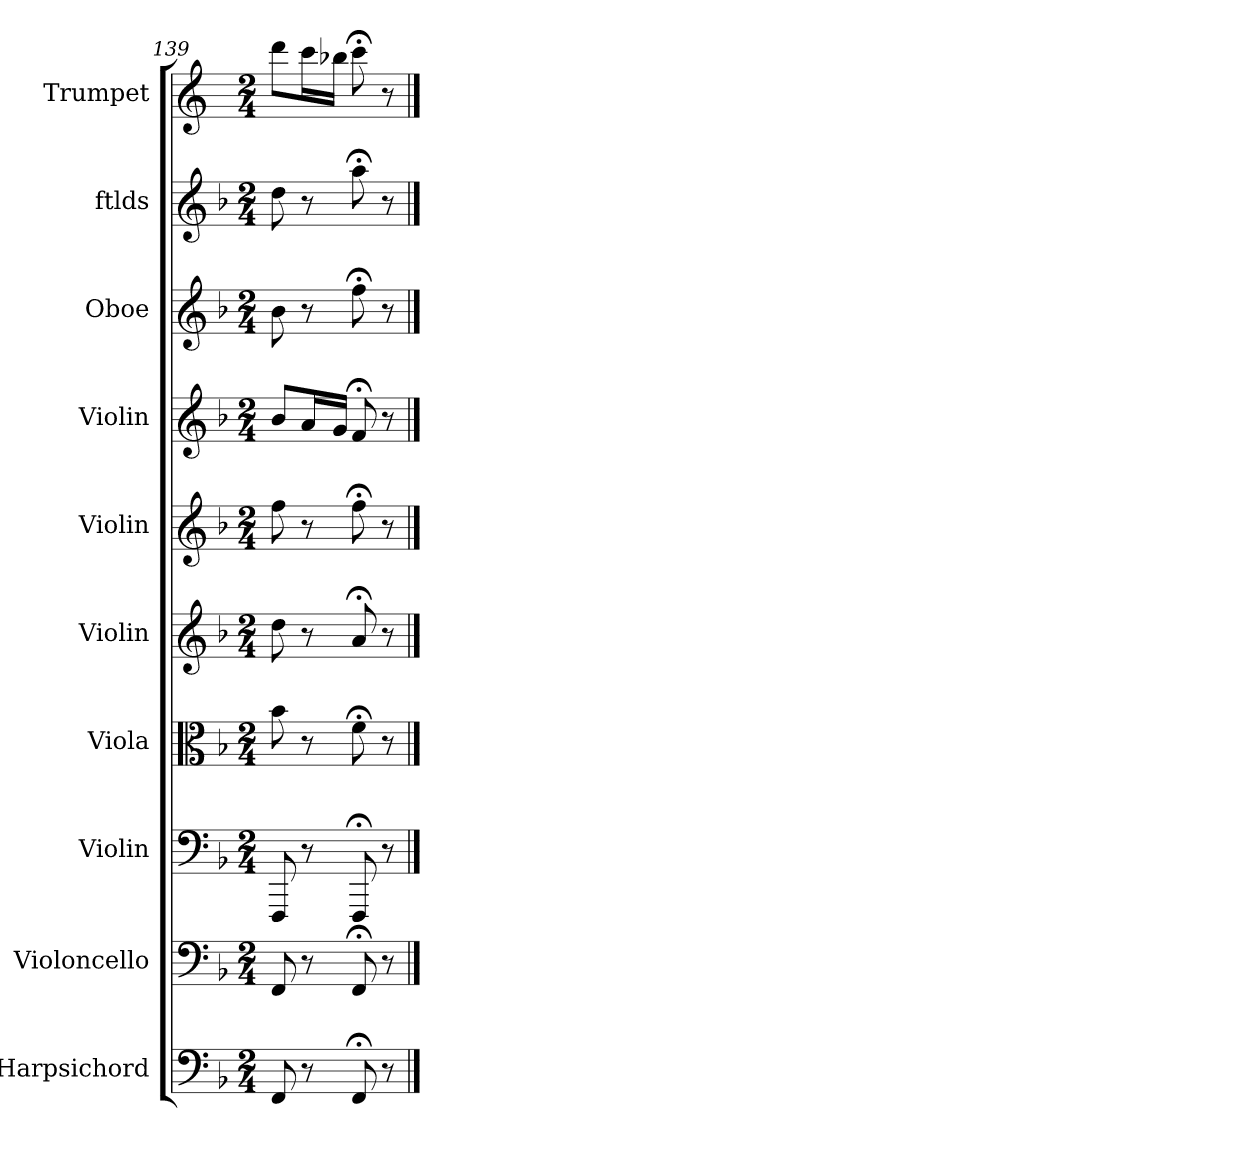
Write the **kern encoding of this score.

**kern	**kern	**kern	**kern	**kern	**kern	**kern	**kern	**kern	**kern
*part10	*part9	*part8	*part7	*part6	*part5	*part4	*part3	*part2	*part1
*staff10	*staff9	*staff8	*staff7	*staff6	*staff5	*staff4	*staff3	*staff2	*staff1
*I"Harpsichord	*I"Violoncello	*I"Violin	*I"Viola	*I"Violin	*I"Violin	*I"Violin	*I"Oboe	*I"ftlds	*I"Trumpet
*I'Hpschd	*I'Vc	*I'Vln	*I'Vla	*I'Vln	*I'Vln	*I'Vln	*I'Ob	*	*I'Tpt
*clefF4	*clefF4	*clefF4	*clefC3	*clefG2	*clefG2	*clefG2	*clefG2	*clefG2	*clefG2
*k[b-]	*k[b-]	*k[b-]	*k[b-]	*k[b-]	*k[b-]	*k[b-]	*k[b-]	*k[b-]	*k[]
*M2/4	*M2/4	*M2/4	*M2/4	*M2/4	*M2/4	*M2/4	*M2/4	*M2/4	*M2/4
=139	=139	=139	=139	=139	=139	=139	=139	=139	=139
8FF/	8FF/	8FFF/	8b-\	8dd\	8ff\	8b-/L	8b-\	8dd\	8ddd\L
8r	8r	8r	8r	8r	8r	16a/L	8r	8r	16ccc\L
.	.	.	.	.	.	16g/JJ	.	.	16bb-X\JJ
8FF;</	8FF;</	8FFF;</	8f;<\	8a;</	8ff;<\	8f;</	8ff;<\	8aa;<\	8ccc;<\
8r	8r	8r	8r	8r	8r	8r	8r	8r	8r
==	==	==	==	==	==	==	==	==	==
*-	*-	*-	*-	*-	*-	*-	*-	*-	*-
